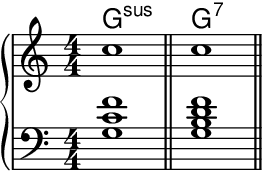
\version "2.24.4"
\language "english"
#(ly:set-option 'crop #t)
\include "include/alt.ly"
\include "include/sus.ly"
\include "include/thirds.ly"
\score {
  \midi {
    \tempo 4=120
  }
  \layout {
    \context {
      \Score
      \omit BarNumber
    }
    indent = 0\mm
  }
  \new GrandStaff <<
    \chords {
      \set chordChanges = ##t % only show chords when they change
      \set noChordSymbol = ""
      \set minorChordModifier = \markup { "-" }
      \set midiMaximumVolume = #0 % prevent named chords sounding
      \set chordNameExceptions = #susExceptions
      g1:sus7 | g:7
    }
    \new Staff {
      \key c \major
      \numericTimeSignature
      \time 4/4
      \clef treble {
        \relative {
          \skip \f % spacer to set voice volume
          \set fingeringOrientations = #'(right) % TODO: figure why not set to R
          c''1\fourth \bar "||"
          c\fourth
          \bar "||"
        }
      }
    }
    \new Staff {
      \clef bass {
        \skip \f % spacer to set voice volume
        <g c' f'>1 \bar "||"
        <g b d' f'>1 \bar "||"
      }
    }
  >>
}
